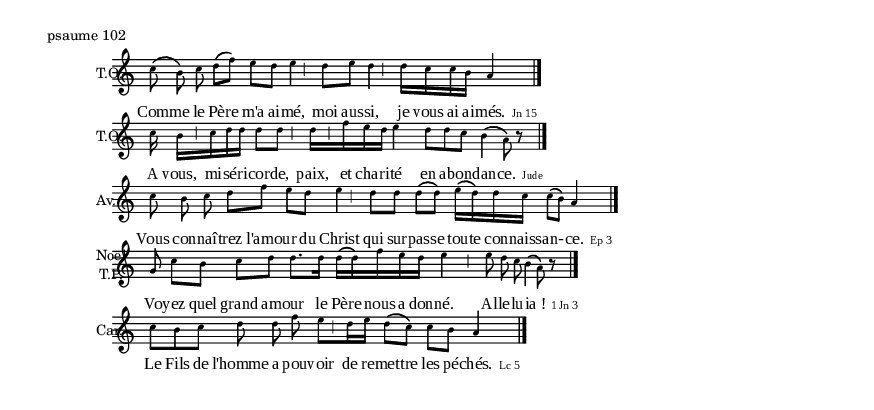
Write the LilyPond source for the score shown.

\version "2.10.0"
 \include "definitions.ly"
 \markup {psaume  102}



\relative c'' { 
	\new Staff {
		\cadenzaOn
		\set Staff.instrumentName = \markup{ \center-align { T.O. } }
		\times 2/3 { c8\( b\) c }
		d[\( f\)]
		e[ d]
		e4
		\cesure \pespace
		d8[ e]
		d4
		\cesure \pespace
		d16[ c c b]
		a4
		\endBar
	}	\addlyrics {
		Com -- me le Pè -- re m'a ai -- mé, moi aus -- si, je vous ai ai -- més.
		\markup { \citation #"Jn 15"}
	}
}
\relative c'' { 
	\new Staff {
		\cadenzaOn
		\set Staff.instrumentName = \markup{ \center-align { T.O. } }
		c16
		b16[\cesure  \pespace c d d]
		d8[ d] \cesure \pespace 
		 d16[\cesure \pespace f e d]
		e4 \pespace \pespace d8[ d c]
		\stemDown b4\( a8\) r8		
		\endBar
	}	\addlyrics {
		A vous, mi -- sé -- ri -- cor -- de, paix, et cha -- ri -- té en ab -- on -- dan -- ce.
		\markup { \citation #"Jude"}
	}
}

\relative c'' { 
	\new Staff {
		\cadenzaOn
		\set Staff.instrumentName = \markup{ \center-align { Av. } }
		\times 2/3 { c8 b c }
		d[ f]
		e[ d]
		e4
		\cesure \pespace
		d8[ d]
		d[\( d\)]
		e16[\( d\) d c]
		c8[\( b\)]
		a4
		\endBar
	}	\addlyrics {
		Vous con -- naî -- trez l'amo -- ur du Christ qui sur -- pas -- se tou -- te con -- naiss -- an -- - -- ce. 
		\markup { \citation #"Ep 3"}
	}
}
\relative c'' { 
	\new Staff {
		\cadenzaOn
		\set Staff.instrumentName = \markup{ \center-align { Noël T.P. } }
		g8
		c[ b]
		c[ d]
		d8.[ \pespace  \pespace d16]  \times 2/5 {d16[\( d\) f e d]} 
		e4 \pespace
		\cesure \pespace
		\times 2/3 { e8 d c }
		\stemDown b4\( a8\) r
		\endBar
	}	\addlyrics {
		Vo -- yez quel grand am -- our le Pè -- re nous a don -- né. Al -- le -- lu -- "ia !" -- _
		\markup { \citation #"1 Jn 3"}
	}
}
\relative c'' { 
	\new Staff {
		\cadenzaOn
		\set Staff.instrumentName = \markup{ \center-align { Car. } }
		 c8[ b c]
		\times 2/3 { d d f }
		e8[\cesure \pespace d16 e]
		d8[\( c\)]
		c[ b]
		a4
		\endBar
	}	\addlyrics {
		Le Fils de l'homme a pou -- voir de re -- met -- tre les pé -- chés.
		\markup { \citation #"Lc 5"}
	}
}

